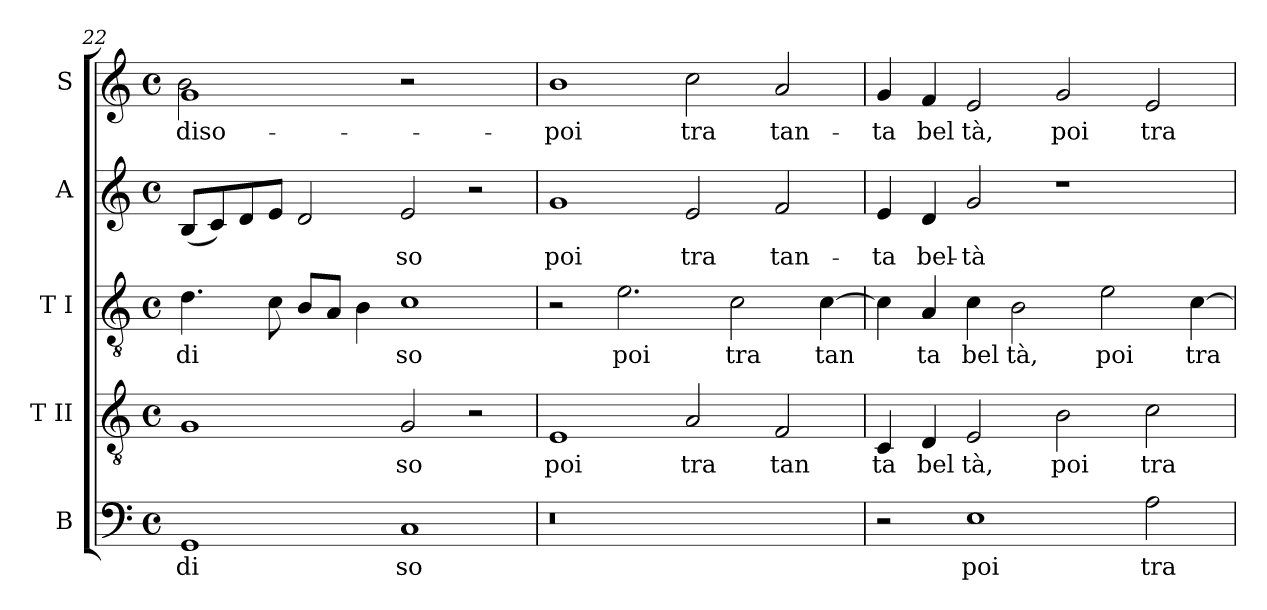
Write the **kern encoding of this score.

**kern	**text	**kern	**text	**kern	**text	**kern	**text	**kern	**text
*part5	*part5	*part4	*part4	*part3	*part3	*part2	*part2	*part1	*part1
*staff5	*staff5	*staff4	*staff4	*staff3	*staff3	*staff2	*staff2	*staff1	*staff1
*I"B	*	*I"T II	*	*I"T I	*	*I"A	*	*I"S	*
*clefF4	*	*clefGv2	*	*clefGv2	*	*clefG2	*	*clefG2	*
*k[]	*	*k[]	*	*k[]	*	*k[]	*	*k[]	*
*C:	*	*C:	*	*C:	*	*C:	*	*C:	*
*M4/4	*	*M4/4	*	*M4/4	*	*M4/4	*	*M4/4	*
*met(c)	*	*met(c)	*	*met(c)	*	*met(c)	*	*met(c)	*
=22	=22	=22	=22	=22	=22	=22	=22	=22	=22
!	!LO:LY:b:cj	!	!LO:LY:b:cj	!	!LO:LY:b:cj	!	!LO:LY:b:cj	!	!LO:LY:b:cj
*	*	*	*	*	*	*	*	*^	*
1GG	di	1G	.	4.d\	-di-	(>8B/L	--	1g	2b\	-diso-
!	!	!	!	!	!	!	!LO:LY:b:cj	!	!	!
.	.	.	.	.	.	8c/)	--	.	.	.
!	!	!	!	!	!	!	!LO:LY:b:cj	!	!	!
.	.	.	.	.	.	8d/	--	.	.	.
!	!	!	!	!	!LO:LY:b:cj	!	!LO:LY:b:cj	!	!	!
.	.	.	.	8c\	--	8e/J	--	.	.	.
!	!	!	!	!	!LO:LY:b:cj	!	!LO:LY:b:cj	!	!	!
.	.	.	.	8B/L	--	2d/	--	.	2ryy	.
!	!	!	!	!	!LO:LY:b:cj	!	!	!	!	!
.	.	.	.	8A/J	--	.	.	.	.	.
!	!	!	!	!	!LO:LY:b:cj	!	!	!	!	!
.	.	.	.	4B\	--	.	.	.	.	.
!	!LO:LY:b:cj	!	!LO:LY:b:cj	!	!LO:LY:b:cj	!	!LO:LY:b:cj	!	!	!
1C	so	2G/	so	1c	-so	2e/	-so	2r	1ryy	.
.	.	2r	.	.	.	2r	.	2ryy	.	.
*	*	*	*	*	*	*	*	*v	*v	*
=23	=23	=23	=23	=23	=23	=23	=23	=23	=23
!	!	!	!LO:LY:b:cj	!	!	!	!LO:LY:b:cj	!	!LO:LY:b:cj
0r	.	1E	poi	2r	.	1g	poi	1b	-poi
!	!	!	!	!	!LO:LY:b:cj	!	!	!	!
.	.	.	.	2.e\	poi	.	.	.	.
!	!	!	!LO:LY:b:cj	!	!	!	!LO:LY:b:cj	!	!LO:LY:b:cj
.	.	2A/	tra	.	.	2e/	tra	2cc\	tra
!	!	!	!	!	!LO:LY:b:cj	!	!	!	!
.	.	.	.	2c\	tra	.	.	.	.
!	!	!	!LO:LY:b:cj	!	!	!	!LO:LY:b:cj	!	!LO:LY:b:cj
.	.	2F/	tan	.	.	2f/	tan-	2a/	tan-
!	!	!	!	!	!LO:LY:b:cj	!	!	!	!
.	.	.	.	[>4c\	tan-	.	.	.	.
!!LO:PB:g=z
=24	=24	=24	=24	=24	=24	=24	=24	=24	=24
!	!	!	!LO:LY:b:cj	!	!LO:LY:b:cj	!	!LO:LY:b:cj	!	!LO:LY:b:cj
2r	.	4C/	ta	4c\]	--	4e/	-ta	4g/	-ta
!	!	!	!LO:LY:b:cj	!	!LO:LY:b:cj	!	!LO:LY:b:cj	!	!LO:LY:b:cj
.	.	4D/	bel	4A/	-ta	4d/	bel-	4f/	bel
!	!LO:LY:b:cj	!	!LO:LY:b:cj	!	!LO:LY:b:cj	!	!LO:LY:b:cj	!	!LO:LY:b:cj
1E	poi	2E/	tà,	4c\	bel	2g/	-tà	2e/	tà,
!	!	!	!	!	!LO:LY:b:cj	!	!	!	!
.	.	.	.	2B\	tà,	.	.	.	.
!	!	!	!LO:LY:b:cj	!	!	!	!	!	!LO:LY:b:cj
.	.	2B\	poi	.	.	1r	.	2g/	poi
!	!	!	!	!	!LO:LY:b:cj	!	!	!	!
.	.	.	.	2e\	poi	.	.	.	.
!	!LO:LY:b:cj	!	!LO:LY:b:cj	!	!	!	!	!	!LO:LY:b:cj
2A\	tra	2c\	tra	.	.	.	.	2e/	tra
!	!	!	!	!	!LO:LY:b:cj	!	!	!	!
.	.	.	.	[>4c\	tra	.	.	.	.
=	=	=	=	=	=	=	=	=	=
*-	*-	*-	*-	*-	*-	*-	*-	*-	*-
